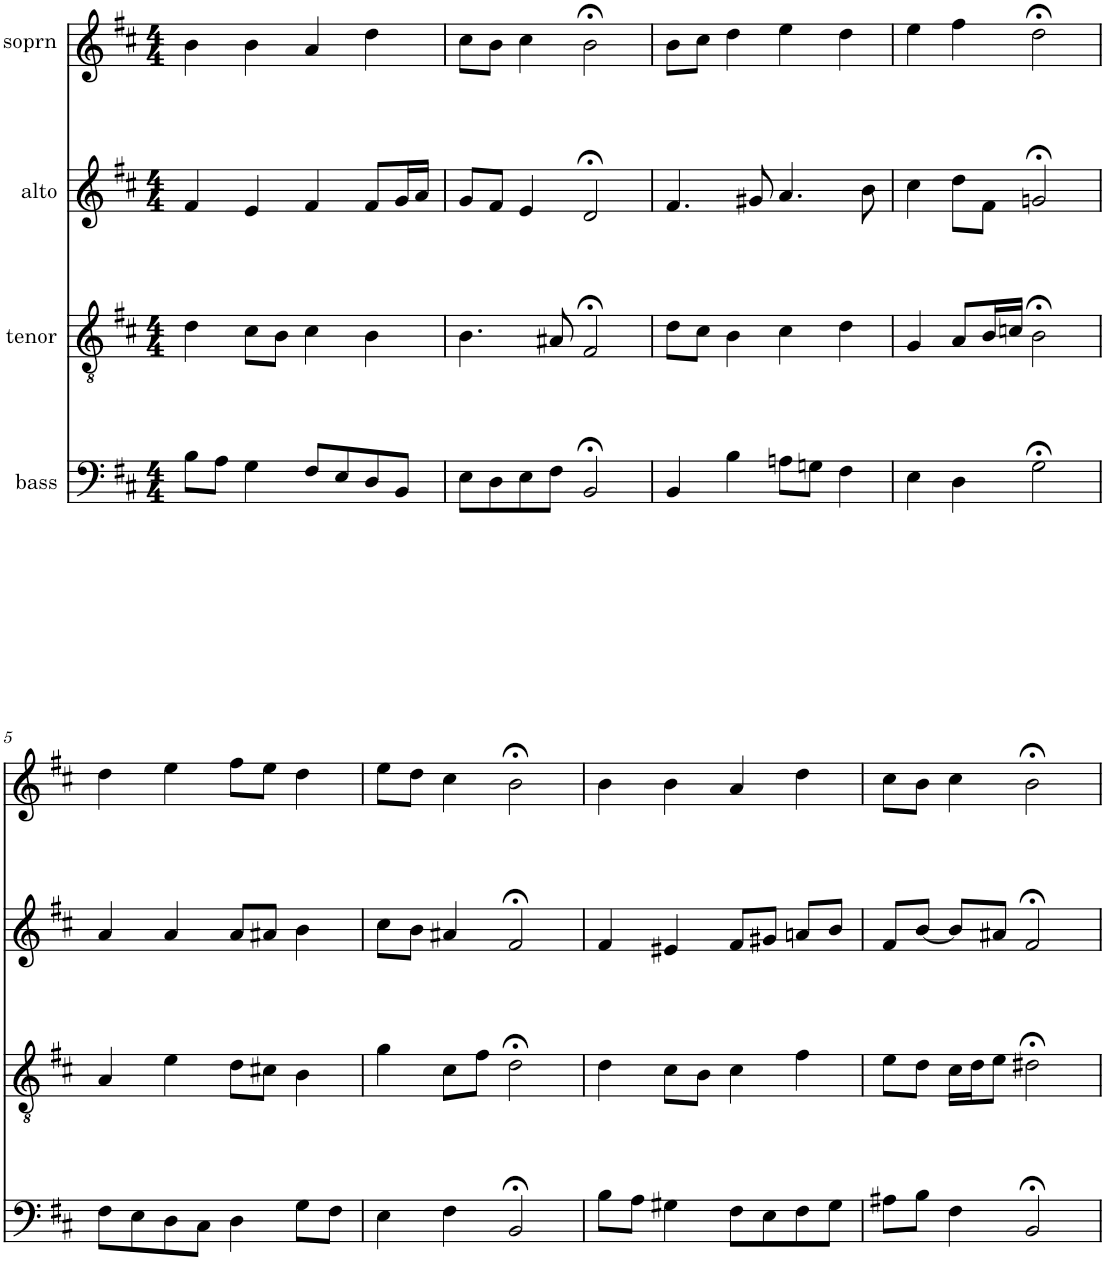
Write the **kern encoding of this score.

**kern	**kern	**kern	**kern
*part4	*part3	*part2	*part1
*staff4	*staff3	*staff2	*staff1
*I"bass	*I"tenor	*I"alto	*I"soprn
*clefF4	*clefGv2	*clefG2	*clefG2
*k[f#c#]	*k[f#c#]	*k[f#c#]	*k[f#c#]
*b:	*b:	*b:	*b:
*M4/4	*M4/4	*M4/4	*M4/4
=1	=1	=1	=1
8B\L	4d\	4f#/	4b\
8A\J	.	.	.
4G\	8c#\L	4e/	4b\
.	8B\J	.	.
8F#/L	4c#\	4f#/	4a/
8E/	.	.	.
8D/	4B\	8f#/L	4dd\
8BB/J	.	16g/L	.
.	.	16a/JJ	.
=2	=2	=2	=2
8E\L	4.B\	8g/L	8cc#\L
8D\	.	8f#/J	8b\J
8E\	.	4e/	4cc#\
8F#\J	8A#X/	.	.
2BB;</	2F#;</	2d;</	2b;<\
=3	=3	=3	=3
4BB/	8d\L	4.f#/	8b\L
.	8c#\J	.	8cc#\J
4B\	4B\	.	4dd\
.	.	8g#X/	.
8An\L	4c#\	4.a/	4ee\
8Gn\J	.	.	.
4F#\	4d\	.	4dd\
.	.	8b\	.
=4	=4	=4	=4
4E\	4G/	4cc#\	4ee\
4D\	8A/L	8dd\L	4ff#\
.	16B/L	8f#\J	.
.	16cn/JJ	.	.
2G;<\	2B;<\	2gn;</	2dd;<\
!!LO:LB:g=z
=5	=5	=5	=5
8F#\L	4A/	4a/	4dd\
8E\	.	.	.
8D\	4e\	4a/	4ee\
8C#\J	.	.	.
4D\	8d\L	8a/L	8ff#\L
.	8c#X\J	8a#X/J	8ee\J
8G\L	4B\	4b\	4dd\
8F#\J	.	.	.
=6	=6	=6	=6
4E\	4g\	8cc#\L	8ee\L
.	.	8b\J	8dd\J
4F#\	8c#\L	4a#X/	4cc#\
.	8f#\J	.	.
2BB;</	2d;<\	2f#;</	2b;<\
=7	=7	=7	=7
8B\L	4d\	4f#/	4b\
8A\J	.	.	.
4G#X\	8c#\L	4e#X/	4b\
.	8B\J	.	.
8F#\L	4c#\	8f#/L	4a/
8E\	.	8g#X/J	.
8F#\	4f#\	8an/L	4dd\
8G#\J	.	8b/J	.
=8	=8	=8	=8
8A#X\L	8e\L	8f#/L	8cc#\L
8B\J	8d\J	[8b/J	8b\J
4F#\	16c#\LL	8b/L]	4cc#\
.	16d\J	.	.
.	8e\J	8a#X/J	.
2BB;</	2d#X;<\	2f#;</	2b;<\
=	=	=	=
*-	*-	*-	*-
